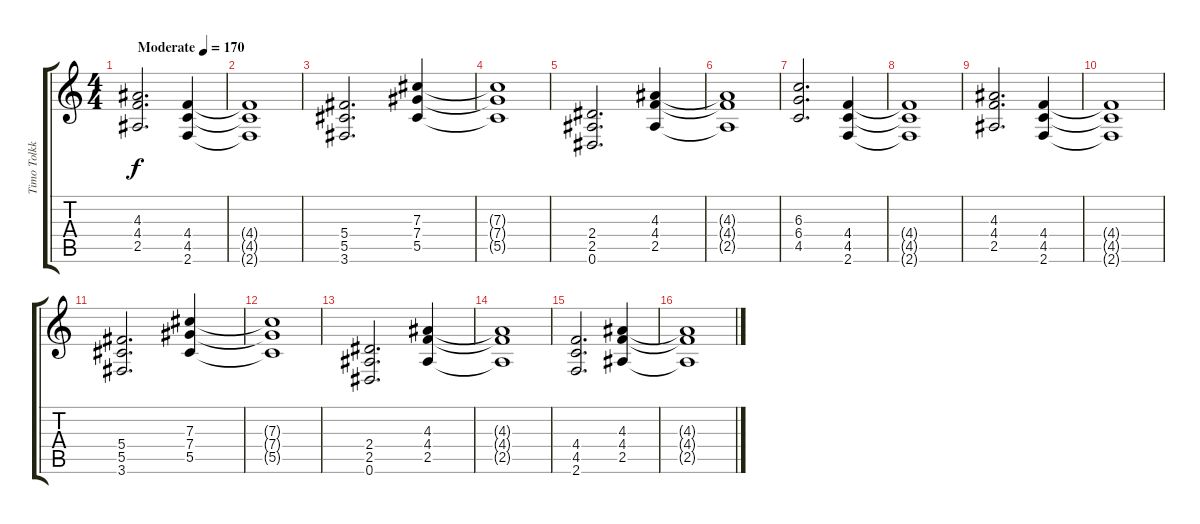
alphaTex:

\track ("Timo Tolkki" "Timo Tolkk") {instrument overdrivenguitar}
\staff {score tabs}
\tuning (Eb4 Bb3 Gb3 Db3 Ab2 Eb2) {hide}
\ts (4 4)
\tempo (170 "Moderate")
\clef g2
\ks c
(4.3 4.4 2.5).2{d dy f instrument overdrivenguitar} (4.4 4.5 2.6).4 |
(4.4{t} 4.5{t} 2.6{t}).1 |
(5.4 5.5 3.6).2{d} (7.3 7.4 5.5).4 |
(7.3{t} 7.4{t} 5.5{t}).1 |
(2.4 2.5 0.6).2{d} (4.3 4.4 2.5).4 |
(4.3{t} 4.4{t} 2.5{t}).1 |
(6.3 6.4 4.5).2{d} (4.4 4.5 2.6).4 |
(4.4{t} 4.5{t} 2.6{t}).1 |
(4.3 4.4 2.5).2{d} (4.4 4.5 2.6).4 |
(4.4{t} 4.5{t} 2.6{t}).1 |
(5.4 5.5 3.6).2{d} (7.3 7.4 5.5).4 |
(7.3{t} 7.4{t} 5.5{t}).1 |
(2.4 2.5 0.6).2{d} (4.3 4.4 2.5).4 |
(4.3{t} 4.4{t} 2.5{t}).1 |
(4.4 4.5 2.6).2{d} (4.3 4.4 2.5).4 |
(4.3{t} 4.4{t} 2.5{t}).1
